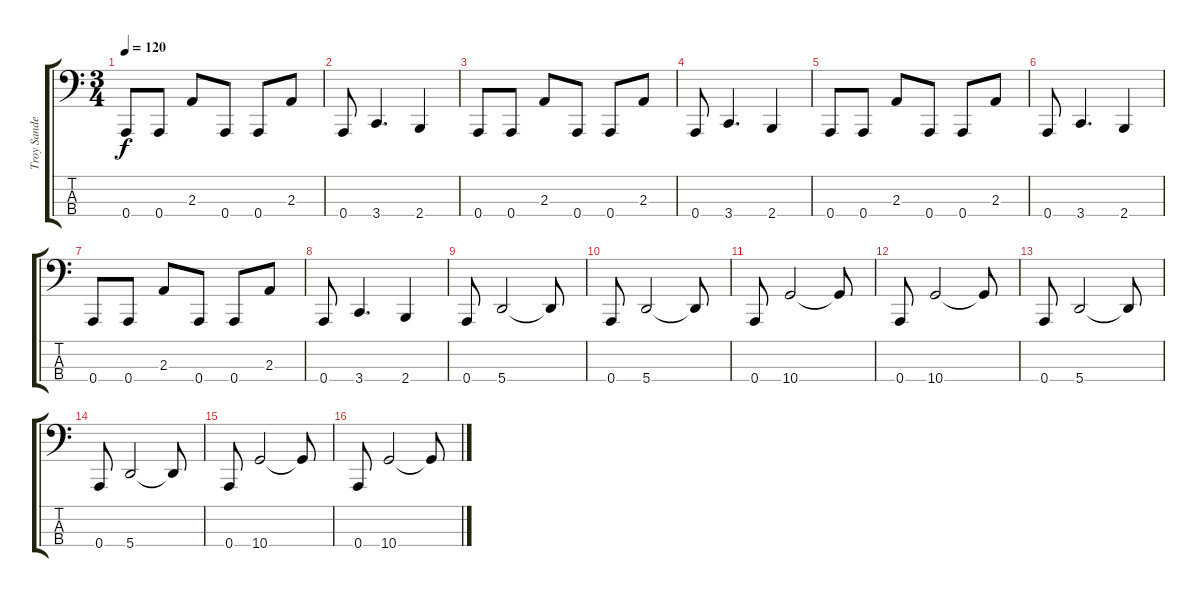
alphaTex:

\track ("Troy Sanders" "Troy Sande") {instrument electricbassfinger}
\staff {score tabs}
\tuning (F2 C2 G1 A0) {hide}
\ts (3 4)
\tempo 120
\clef f4
\ks c
0.4.8{dy f} 0.4.8 2.3.8 0.4.8 0.4.8 2.3.8 |
0.4.8 3.4.4{d} 2.4.4 |
0.4.8 0.4.8 2.3.8 0.4.8 0.4.8 2.3.8 |
0.4.8 3.4.4{d} 2.4.4 |
0.4.8 0.4.8 2.3.8 0.4.8 0.4.8 2.3.8 |
0.4.8 3.4.4{d} 2.4.4 |
0.4.8 0.4.8 2.3.8 0.4.8 0.4.8 2.3.8 |
0.4.8 3.4.4{d} 2.4.4 |
0.4.8 5.4.2 5.4{t}.8 |
0.4.8 5.4.2 5.4{t}.8 |
0.4.8 10.4.2 10.4{t}.8 |
0.4.8 10.4.2 10.4{t}.8 |
0.4.8 5.4.2 5.4{t}.8 |
0.4.8 5.4.2 5.4{t}.8 |
0.4.8 10.4.2 10.4{t}.8 |
0.4.8 10.4.2 10.4{t}.8
